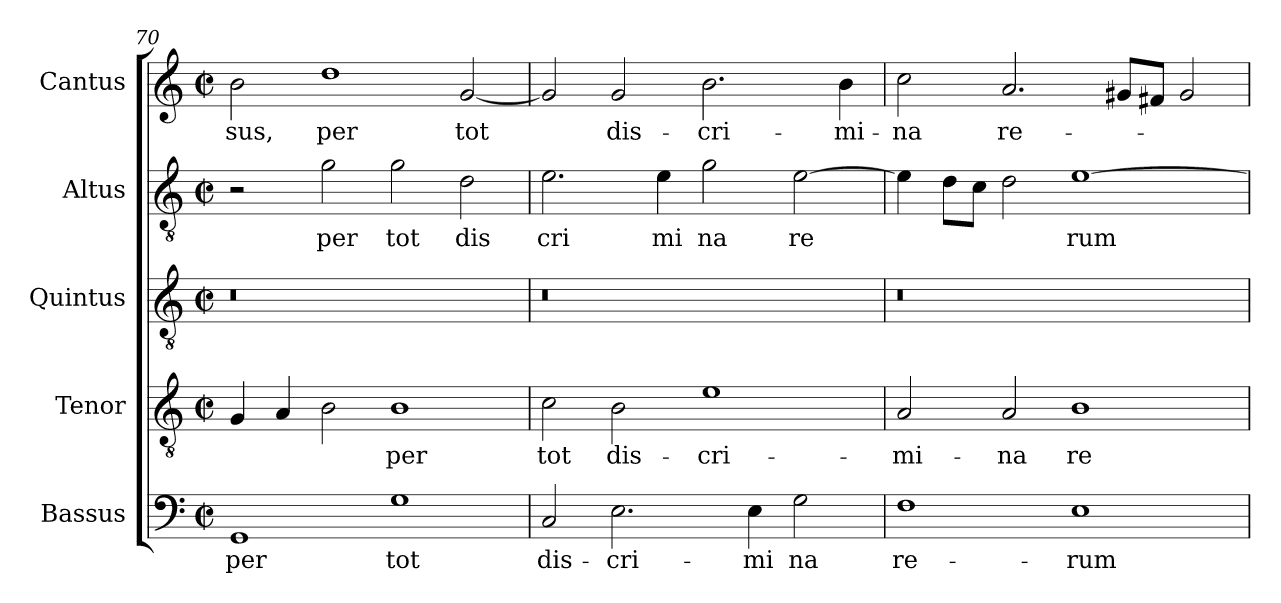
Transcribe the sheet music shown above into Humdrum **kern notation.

**kern	**text	**kern	**text	**kern	**kern	**text	**kern	**text
*part5	*part5	*part4	*part4	*part3	*part2	*part2	*part1	*part1
*staff5	*staff5	*staff4	*staff4	*staff3	*staff2	*staff2	*staff1	*staff1
*I"Bassus	*	*I"Tenor	*	*I"Quintus	*I"Altus	*	*I"Cantus	*
!!LO:LB:g=z
*clefF4	*	*clefGv2	*	*clefGv2	*clefGv2	*	*clefG2	*
*M2/2	*	*M2/2	*	*M2/2	*M2/2	*	*M2/2	*
*met(c|)	*	*met(c|)	*	*met(c|)	*met(c|)	*	*met(c|)	*
=70	=70	=70	=70	=70	=70	=70	=70	=70
!	!LO:LY:b:cj	!	!	!	!	!	!	!LO:LY:b:cj
1GG	per	4G/	.	0r	2r	.	2b\	sus,
.	.	4A/	.	.	.	.	.	.
!	!	!	!	!	!	!LO:LY:b:cj	!	!LO:LY:b:cj
.	.	2B\	.	.	2g\	per	1dd	per
!	!LO:LY:b:cj	!	!LO:LY:b:cj	!	!	!LO:LY:b:cj	!	!
1G	tot	1B	per	.	2g\	tot	.	.
!	!	!	!	!	!	!LO:LY:b:cj	!	!LO:LY:b
.	.	.	.	.	2d\	dis	[<2g/	tot
=71	=71	=71	=71	=71	=71	=71	=71	=71
!	!LO:LY:b:cj	!	!LO:LY:b:cj	!	!	!LO:LY:b:cj	!	!
2C/	dis-	2c\	tot	0r	2.e\	cri	2g/]	.
!	!LO:LY:b:cj	!	!LO:LY:b:cj	!	!	!	!	!LO:LY:b:cj
2.E\	-cri-	2B\	dis-	.	.	.	2g/	dis-
!	!	!	!	!	!	!LO:LY:b:cj	!	!
.	.	.	.	.	4e\	mi	.	.
!	!	!	!LO:LY:b:cj	!	!	!LO:LY:b:cj	!	!LO:LY:b:cj
.	.	1e	-cri-	.	2g\	na	2.b\	-cri-
!	!LO:LY:b:cj	!	!	!	!	!	!	!
4E\	-mi	.	.	.	.	.	.	.
!	!LO:LY:b:cj	!	!	!	!	!LO:LY:b:cj	!	!
2G\	na	.	.	.	[>2e\	re	.	.
!	!	!	!	!	!	!	!	!LO:LY:b:cj
.	.	.	.	.	.	.	4b\	-mi-
=72	=72	=72	=72	=72	=72	=72	=72	=72
!	!LO:LY:b:cj	!	!LO:LY:b:cj	!	!	!	!	!LO:LY:b:cj
1F	re-	2A/	-mi-	0r	4e\]	.	2cc\	-na
.	.	.	.	.	8d\L	.	.	.
.	.	.	.	.	8c\J	.	.	.
!	!	!	!LO:LY:b:cj	!	!	!	!	!LO:LY:b:cj
.	.	2A/	-na	.	2d\	.	2.a/	re-
!	!LO:LY:b:cj	!	!LO:LY:b:cj	!	!	!LO:LY:b	!	!
1E	-rum	1B	re-	.	[>1e	rum	.	.
.	.	.	.	.	.	.	8g#/L	.
.	.	.	.	.	.	.	8f#/J	.
.	.	.	.	.	.	.	2g#/	.
=	=	=	=	=	=	=	=	=
*-	*-	*-	*-	*-	*-	*-	*-	*-
